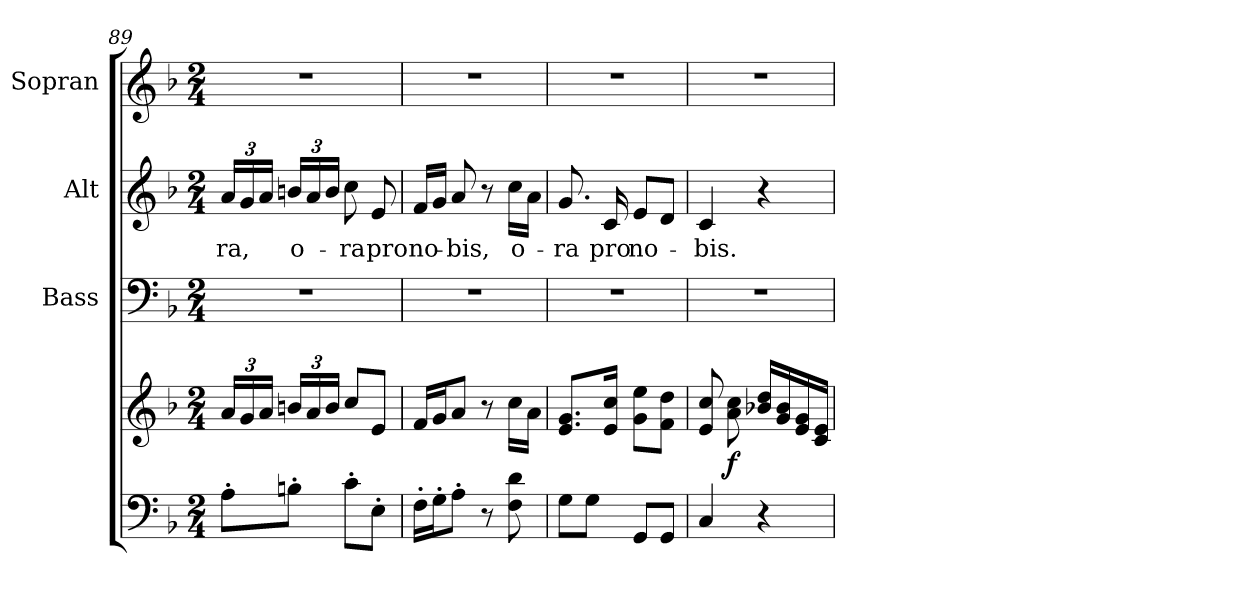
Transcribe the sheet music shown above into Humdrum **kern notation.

**kern	**kern	**dynam	**kern	**kern	**text	**kern
*part4	*part4	*part4	*part3	*part2	*part2	*part1
*staff5	*staff4	*staff4/5	*staff3	*staff2	*staff2	*staff1
*	*	*	*I"Bass	*I"Alt	*	*I"Sopran
*	*	*	*I'B.	*I'A.	*	*I'S.
*clefF4	*clefG2	*	*clefF4	*clefG2	*	*clefG2
*k[b-]	*k[b-]	*	*k[b-]	*k[b-]	*	*k[b-]
*F:	*F:	*	*F:	*F:	*	*F:
*M2/4	*M2/4	*	*M2/4	*M2/4	*	*M2/4
=89	=89	=89	=89	=89	=89	=89
!	!	!	!	!	!LO:LY:b	!
8A'>\L	24a/LL	.	2r	24a/LL	-ra,	2r
.	24g/	.	.	24g/	.	.
.	24a/JJ	.	.	24a/JJ	.	.
!	!	!	!	!	!LO:LY:b	!
8Bn'>\J	24bn/LL	.	.	24bn/LL	o-	.
.	24a/	.	.	24a/	.	.
.	24b/JJ	.	.	24b/JJ	.	.
!	!	!	!	!	!LO:LY:b	!
8c'>\L	8cc/L	.	.	8cc\	-ra	.
!	!	!	!	!	!LO:LY:b	!
8E'>\J	8e/J	.	.	8e/	pro	.
=90	=90	=90	=90	=90	=90	=90
!	!	!	!	!	!LO:LY:b	!
16F'>\LL	16f/LL	.	2r	16f/LL	no-	2r
16G'>\J	16g/J	.	.	16g/JJ	.	.
!	!	!	!	!	!LO:LY:b	!
8A'>\J	8a/J	.	.	8a/	-bis,	.
8r	8r	.	.	8r	.	.
!	!	!	!	!	!LO:LY:b	!
8F\ 8d\	16cc\LL	.	.	16cc\LL	o-	.
.	16a\JJ	.	.	16a\JJ	.	.
=91	=91	=91	=91	=91	=91	=91
!	!	!	!	!	!LO:LY:b	!
8G\L	8.e/ 8.g/L	.	2r	8.g/	-ra	2r
8G\J	.	.	.	.	.	.
!	!	!	!	!	!LO:LY:b	!
.	16e/ 16cc/Jk	.	.	16c/	pro	.
!	!	!	!	!	!LO:LY:b	!
8GG/L	8g\ 8ee\L	.	.	8e/L	no-	.
8GG/J	8f\ 8dd\J	.	.	8d/J	.	.
!!LO:PB:g=z
=92	=92	=92	=92	=92	=92	=92
!	!	!	!	!	!LO:LY:b	!
4C/	8e/ 8cc/	.	2r	4c/	-bis.	2r
!	!	!LO:DY:b	!	!	!	!
.	8a\ 8cc\	f	.	.	.	.
4r	16b-X/ 16dd/LL	.	.	4r	.	.
.	16g/ 16b-/	.	.	.	.	.
.	16e/ 16g/	.	.	.	.	.
.	16c/ 16e/JJ	.	.	.	.	.
=	=	=	=	=	=	=
*-	*-	*-	*-	*-	*-	*-
